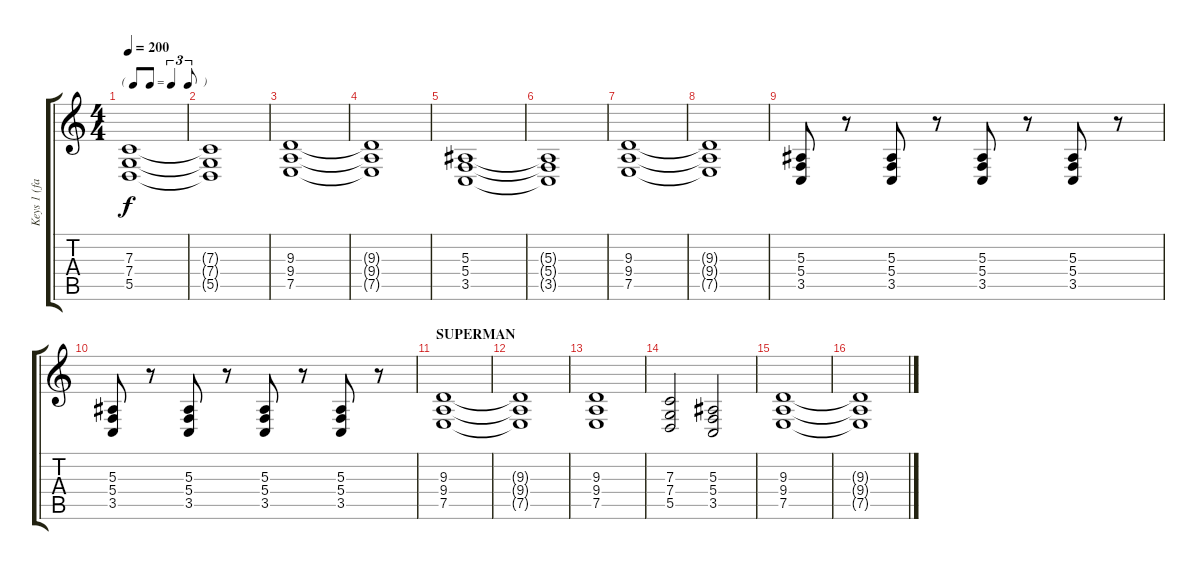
\track ("Keys 1 (faggot 1)" "Keys 1 (fa") {instrument stringensemble1}
\staff {score tabs}
\tuning (F4 C4 F3 C3 A2 F2) {hide}
\ts (4 4)
\tf triplet8th
\tempo 200
\clef g2
\ks c
(7.3 7.4 5.5).1{dy f} |
(7.3{t} 7.4{t} 5.5{t}).1 |
(9.3 9.4 7.5).1 |
(9.3{t} 9.4{t} 7.5{t}).1 |
(5.3 5.4 3.5).1 |
(5.3{t} 5.4{t} 3.5{t}).1 |
(9.3 9.4 7.5).1 |
(9.3{t} 9.4{t} 7.5{t}).1 |
(5.3 5.4 3.5).8 r.8 (5.3 5.4 3.5).8 r.8 (5.3 5.4 3.5).8 r.8 (5.3 5.4 3.5).8 r.8 |
(5.3 5.4 3.5).8 r.8 (5.3 5.4 3.5).8 r.8 (5.3 5.4 3.5).8 r.8 (5.3 5.4 3.5).8 r.8 |
\section ("" "SUPERMAN")
(9.3 9.4 7.5).1 |
(9.3{t} 9.4{t} 7.5{t}).1 |
(9.3 9.4 7.5).1 |
(7.3 7.4 5.5).2 (5.3 5.4 3.5).2 |
(9.3 9.4 7.5).1 |
(9.3{t} 9.4{t} 7.5{t}).1
